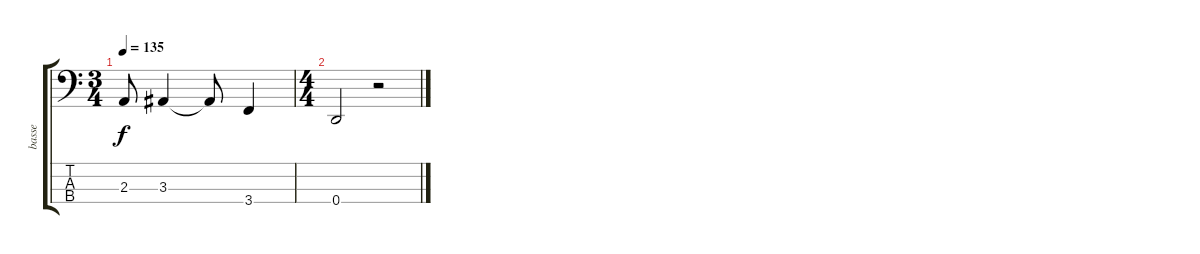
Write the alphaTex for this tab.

\track ("basse" "basse") {instrument electricbasspick}
\staff {score tabs}
\tuning (F2 C2 G1 D1) {hide}
\ts (3 4)
\tempo 135
\clef f4
\ks c
2.3{t}.8{dy f} 3.3.4 3.3{t}.8 3.4.4 |
\ts (4 4)
0.4.2 r.2
